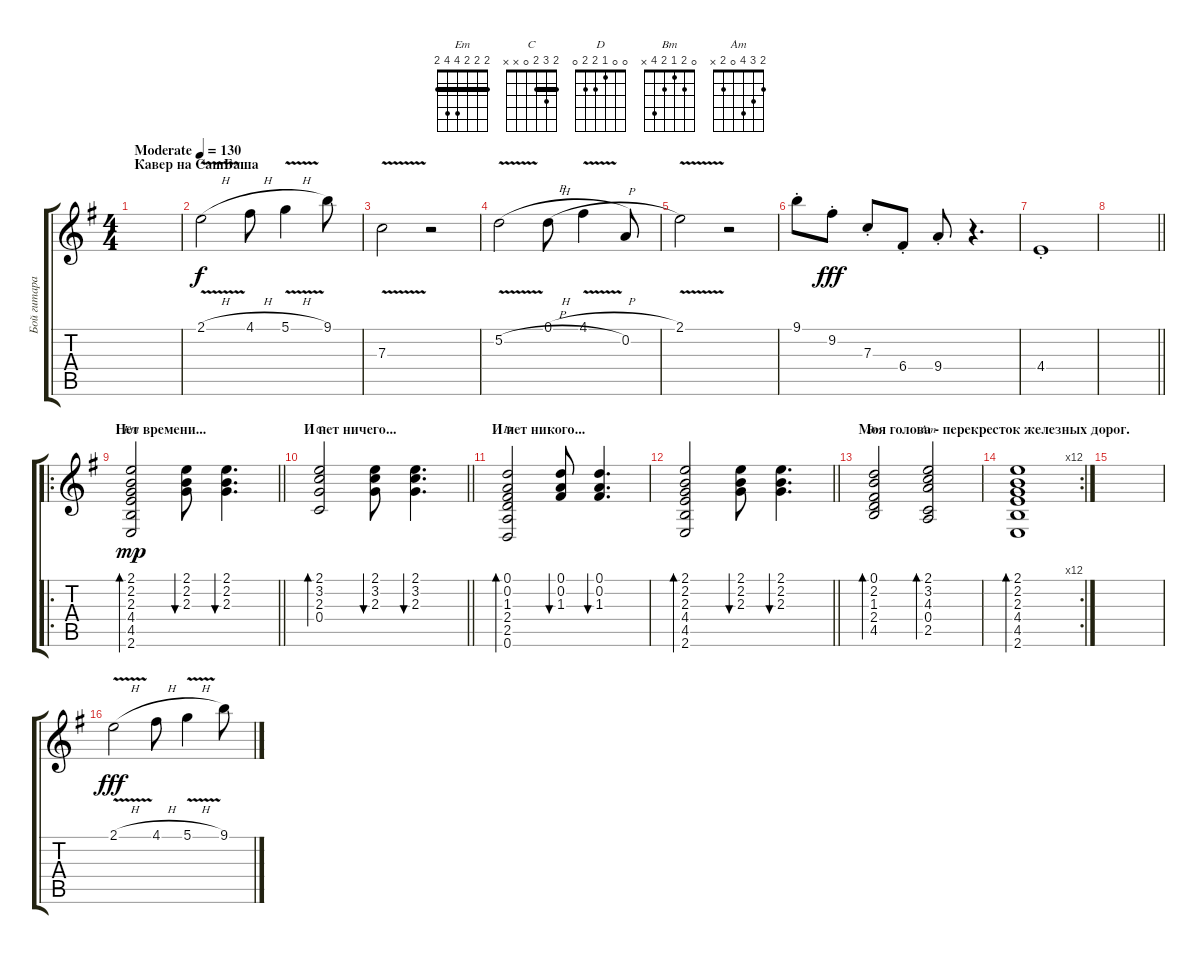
\track ("Бой гитара" "Бой гитара") {instrument electricguitarjazz}
\staff {score tabs}
\tuning (D4 A3 F3 C3 G2 D2) {hide}
\chord ("Em" 2 2 2 4 4 2) {barre 2}
\chord ("C" 2 3 2 0 x x) {barre 2}
\chord ("D" 0 0 1 2 2 0)
\chord ("Bm" 0 2 1 2 4 x)
\chord ("Am" 2 3 4 0 2 x)
\ts (4 4)
\section ("" "Кавер на СашБаша")
\tempo (130 "Moderate")
\clef g2
\ks eminor
|
2.1{v h}.2 4.1{h}.8 5.1{v h}.4 9.1.8 |
7.3{v}.2 r.2 |
5.2{v h}.2 0.1{h}.8 4.1{v h}.4 0.2.8 |
2.1{v}.2 r.2 |
9.1{st}.8{dy f} 9.2{st}.8{dy fff} 7.3{st}.8 6.4{st}.8 9.4{st}.8 r.4{d} |
4.4{st}.1 |
\barLineRight lightlight
|
\ro
\section ("" "Нет времени...")
\barLineRight lightlight
(2.1 2.2 2.3 4.4 4.5 2.6).2{bd 120 ch "Em" dy mp} (2.1 2.2 2.3).8{bu 120} (2.1 2.2 2.3).4{d bu 120} |
\section ("" "И нет ничего...")
\barLineRight lightlight
(2.1 3.2 2.3 0.4).2{bd 120 ch "C"} (2.1 3.2 2.3).8{bu 120} (2.1 3.2 2.3).4{d bu 120} |
\section ("" "И нет никого...")
(0.1 0.2 1.3 2.4 2.5 0.6).2{bd 120 ch "D"} (0.1 0.2 1.3).8{bu 120} (0.1 0.2 1.3).4{d bu 120} |
\barLineRight lightlight
(2.1 2.2 2.3 4.4 4.5 2.6).2{bd 120} (2.1 2.2 2.3).8{bu 120} (2.1 2.2 2.3).4{d bu 120} |
\section ("" "Моя голова - перекресток железных дорог.")
(0.1 2.2 1.3 2.4 4.5).2{bd 120 ch "Bm"} (2.1 3.2 4.3 0.4 2.5).2{bd 120 ch "Am"} |
\rc 12
(2.1 2.2 2.3 4.4 4.5 2.6).1{bd 120} |
|
2.1{v h}.2{dy fff} 4.1{h}.8 5.1{v h}.4 9.1.8
